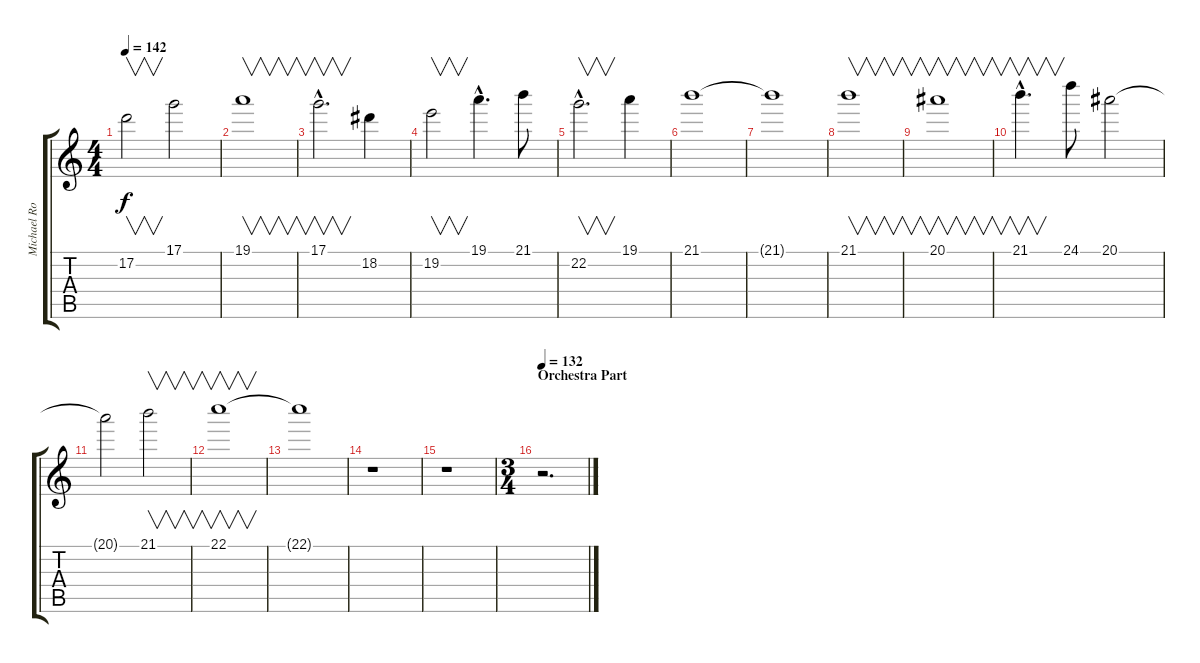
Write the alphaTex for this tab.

\track ("Michael Romeo Lead" "Michael Ro") {instrument distortionguitar}
\staff {score tabs}
\tuning (D4 A3 F3 C3 G2 D2) {hide}
\ts (4 4)
\tempo 142
\clef g2
\ks c
17.2.2{v dy f} 17.1.2 |
19.1.1{v} |
17.1{hac}.2{v d} 18.2.4 |
19.2.2{v} 19.1{hac}.4{d} 21.1.8 |
22.2{hac}.2{v d} 19.1.4 |
21.1.1 |
21.1{t}.1 |
21.1.1{v} |
20.1.1{v} |
21.1{hac}.4{v d} 24.1.8 20.1.2 |
20.1{t}.2 21.1.2{v} |
22.1.1{v} |
22.1{t}.1 |
r.1 |
r.1 |
\ts (3 4)
\section ("" "Orchestra Part")
\tempo 132
r.2{d}
